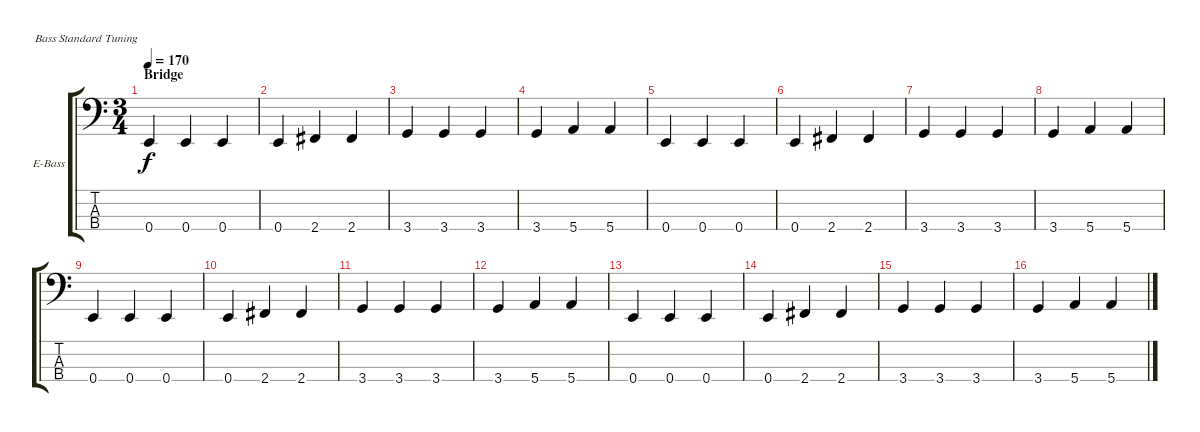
\defaultSystemsLayout 4
\bracketExtendMode groupsimilarinstruments
\firstSystemTrackNameOrientation horizontal
\otherSystemsTrackNameOrientation horizontal
\track ("D-Bass" "E-Bass") {instrument electricbassfinger}
\staff {score tabs}
\tuning (G2 D2 A1 E1)
\ts (3 4)
\section ("" "Bridge")
\tempo 170
\clef f4
\ks c
0.4.4{dy f} 0.4.4 0.4.4 |
0.4.4 2.4.4 2.4.4 |
3.4.4 3.4.4 3.4.4 |
3.4.4 5.4.4 5.4.4 |
0.4.4 0.4.4 0.4.4 |
0.4.4 2.4.4 2.4.4 |
3.4.4 3.4.4 3.4.4 |
3.4.4 5.4.4 5.4.4 |
0.4.4 0.4.4 0.4.4 |
0.4.4 2.4.4 2.4.4 |
3.4.4 3.4.4 3.4.4 |
3.4.4 5.4.4 5.4.4 |
0.4.4 0.4.4 0.4.4 |
0.4.4 2.4.4 2.4.4 |
3.4.4 3.4.4 3.4.4 |
3.4.4 5.4.4 5.4.4
